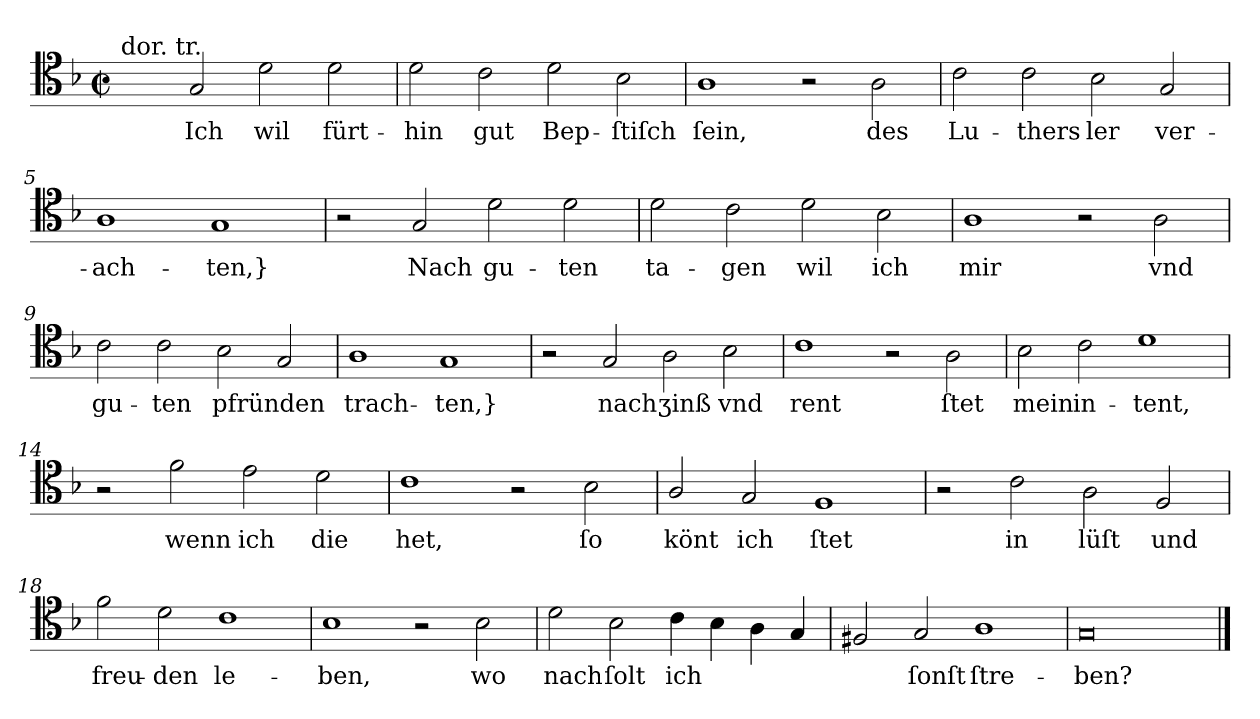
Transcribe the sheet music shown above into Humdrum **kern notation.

**kern	**text
*part1	*part1
*staff1	*staff1
*clefC4	*
*k[b-]	*
*G:dor	*
*M4/2	*
*met(c|)	*
=1	=1
!LO:TX:a:t=dor. tr.	!
2ryy	.
2G	Ich
2d	wil
2d	fürt-
=2	=2
2d	-hin
2c	gut
2d	Bep-
2B-	-ſtiſch
=3	=3
1A	ſein,
2r	.
2A	des
=4	=4
2c	Lu-
2c	-thers
2B-	ler
2G	ver-
=5	=5
1A	-ach-
1G	-ten,}
=6	=6
2r	.
2G	Nach
2d	gu-
2d	-ten
=7	=7
2d	ta-
2c	-gen
2d	wil
2B-	ich
=8	=8
1A	mir
2r	.
2A	vnd
=9	=9
2c	gu-
2c	-ten
2B-	pfründen
2G	.
=10	=10
1A	trach-
1G	-ten,}
=11	=11
2r	.
2G	nach
2A	ʒinß
2B-	vnd
=12	=12
1c	rent
2r	.
2A	ſtet
=13	=13
2B-	mein
2c	in-
1d	-tent,
=14	=14
2r	.
2f	wenn
2e	ich
2d	die
=15	=15
1c	het,
2r	.
2B-	ſo
=16	=16
2A/	könt
2G	ich
1F	ſtet
=17	=17
2r	.
2c	in
2A	lüſt
2F	und
=18	=18
2f	freu-
2d	-den
1c	le-
=19	=19
1B-	-ben,
2r	.
2B-	wo
=20	=20
2d	nach
2B-	ſolt
4c	ich
4B-	.
4A	.
4G	.
=21	=21
2F#X	.
2G	ſonſt
1A	ſtre-
=22	=22
0G/	-ben?
==	==
*-	*-
